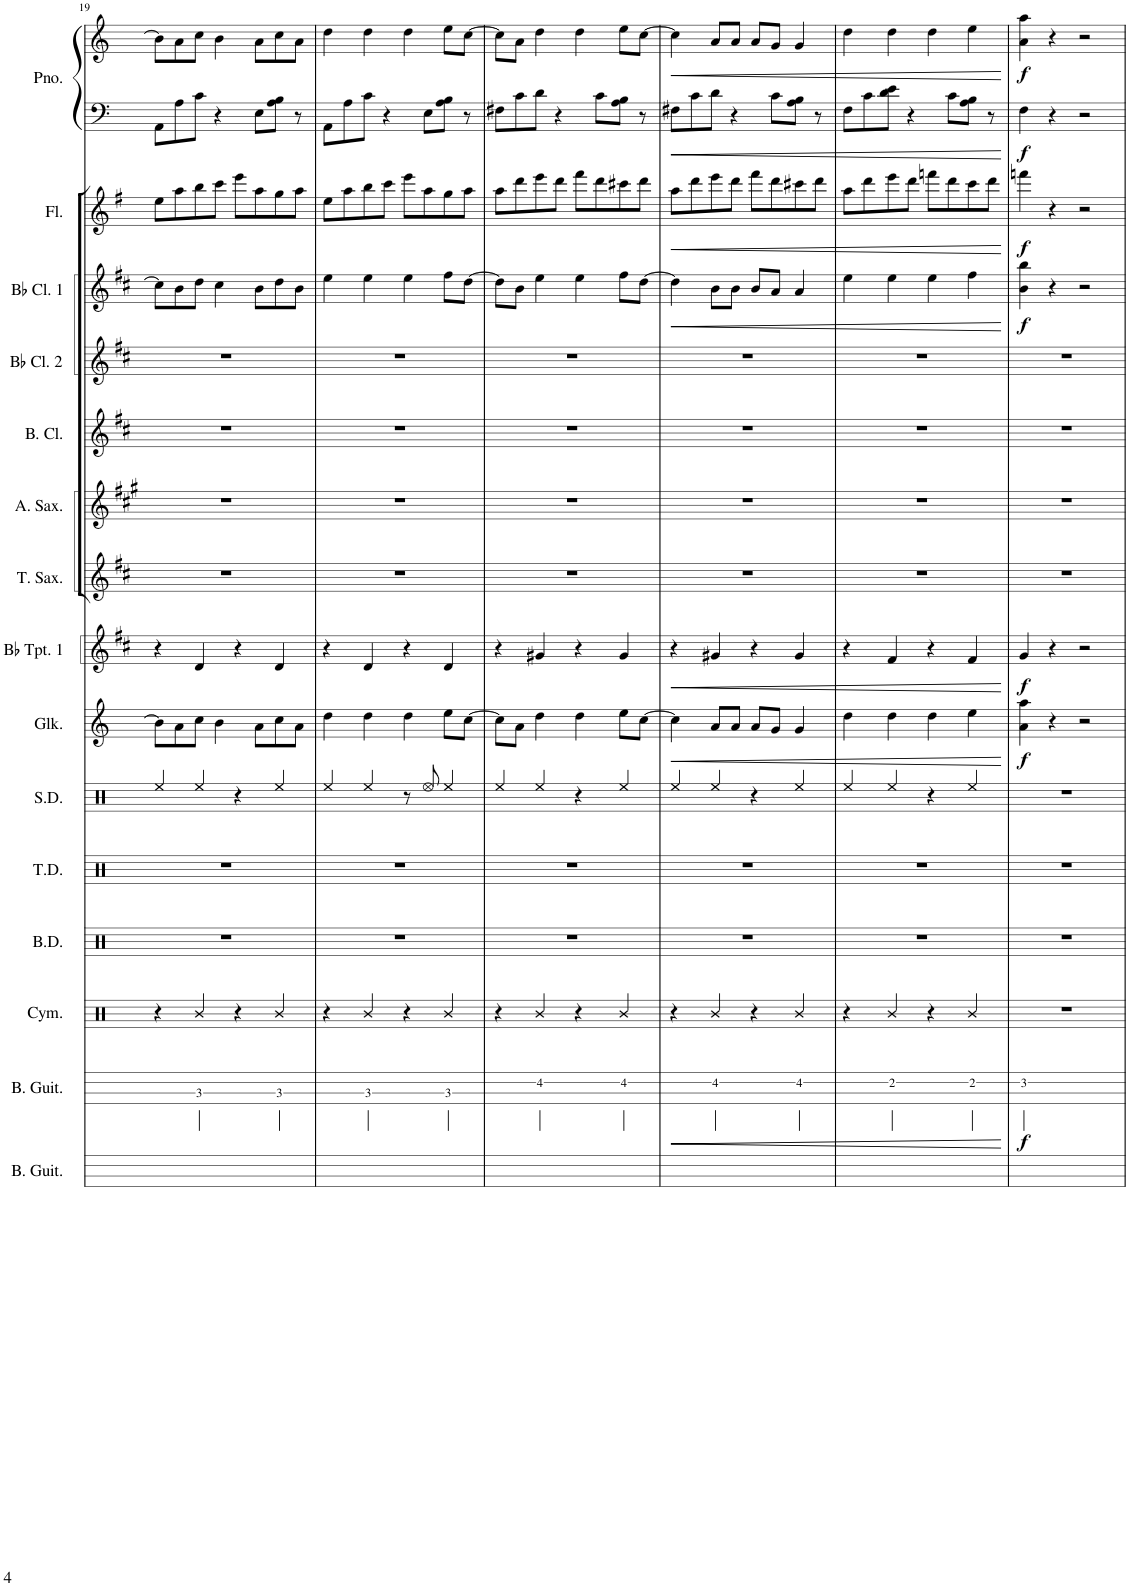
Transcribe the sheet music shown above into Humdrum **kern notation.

**kern	**kern	**dynam	**kern	**kern	**kern	**kern	**kern	**dynam	**kern	**dynam	**kern	**kern	**kern	**kern	**kern	**dynam	**kern	**dynam	**kern	**kern	**dynam
*part15	*part14	*part14	*part13	*part12	*part11	*part10	*part9	*part9	*part8	*part8	*part7	*part6	*part5	*part4	*part3	*part3	*part2	*part2	*part1	*part1	*part1
*staff16	*staff15	*staff15	*staff14	*staff13	*staff12	*staff11	*staff10	*staff10	*staff9	*staff9	*staff8	*staff7	*staff6	*staff5	*staff4	*staff4	*staff3	*staff3	*staff2	*staff1	*staff1/2
*I"Bass Guitar	*I"Bass Guitar	*	*I"Cymbals	*I"Bass Drums	*I"Tenor Drums	*I"Snare Drum	*I"Glockenspiel	*	*I"Bb Trumpet 1	*	*I"Tenor Saxophone	*I"Alto Saxophone	*I"Bass Clarinet	*I"Bb Clarinet 2	*I"Bb Clarinet 1	*	*I"Flute	*	*I"Piano	*	*
*I'B. Guit.	*I'B. Guit.	*	*I'Cym.	*I'B.D.	*I'T.D.	*I'S.D.	*I'Glk.	*	*I'Bb Tpt. 1	*	*I'T. Sax.	*I'A. Sax.	*I'B. Cl.	*I'Bb Cl. 2	*I'Bb Cl. 1	*	*I'Fl.	*	*I'Pno.	*	*
!!LO:PB:g=z
*	*	*	*clefX	*clefX	*clefX	*clefX	*clefG2	*	*clefG2	*	*clefG2	*clefG2	*clefG2	*clefG2	*clefG2	*	*clefG2	*	*clefF4	*clefG2	*
*Trd7c12	*Trd7c12	*	*	*	*	*	*Trd-14c-24	*	*Trd1c2	*	*Trd8c14	*Trd5c9	*Trd8c14	*Trd1c2	*Trd1c2	*	*	*	*	*	*
*k[f#]	*k[f#]	*	*k[]	*k[]	*k[]	*k[]	*k[]	*	*k[f#c#]	*	*k[f#c#]	*k[f#c#g#]	*k[f#c#]	*k[f#c#]	*k[f#c#]	*	*k[f#]	*	*k[]	*k[]	*
*M4/4	*M4/4	*	*M4/4	*M4/4	*M4/4	*M4/4	*M4/4	*	*M4/4	*	*M4/4	*M4/4	*M4/4	*M4/4	*M4/4	*	*M4/4	*	*M4/4	*M4/4	*
=19	=19	=19	=19	=19	=19	=19	=19	=19	=19	=19	=19	=19	=19	=19	=19	=19	=19	=19	=19	=19	=19
1r	4r	.	4r	1r	1r	4Ree/	8b\L]	.	4r	.	1r	1r	1r	1r	8cc#\L]	.	8ee\L	.	8AA\L	8b\L]	.
.	.	.	.	.	.	.	8a\	.	.	.	.	.	.	.	8b\	.	8aa\	.	8A\	8a\	.
.	4C\	.	4R/	.	.	4Ree/	8cc\J	.	4d/	.	.	.	.	.	8dd\J	.	8bb\	.	8c\J	8cc\J	.
.	.	.	.	.	.	.	4b\	.	.	.	.	.	.	.	4cc#\	.	8ccc\J	.	4r	4b\	.
.	4r	.	4r	.	.	4r	.	.	4r	.	.	.	.	.	.	.	8eee\L	.	.	.	.
.	.	.	.	.	.	.	8a\L	.	.	.	.	.	.	.	8b\L	.	8aa\	.	8E\L	8a\L	.
.	4C\	.	4R/	.	.	4Ree/	8cc\	.	4d/	.	.	.	.	.	8dd\	.	8gg\	.	8A\ 8B\J	8cc\	.
.	.	.	.	.	.	.	8a\J	.	.	.	.	.	.	.	8b\J	.	8aa\J	.	8r	8a\J	.
=20	=20	=20	=20	=20	=20	=20	=20	=20	=20	=20	=20	=20	=20	=20	=20	=20	=20	=20	=20	=20	=20
1r	4r	.	4r	1r	1r	4Ree/	4dd\	.	4r	.	1r	1r	1r	1r	4ee\	.	8ee\L	.	8AA\L	4dd\	.
.	.	.	.	.	.	.	.	.	.	.	.	.	.	.	.	.	8aa\	.	8A\	.	.
.	4C\	.	4R/	.	.	4Ree/	4dd\	.	4d/	.	.	.	.	.	4ee\	.	8bb\	.	8c\J	4dd\	.
.	.	.	.	.	.	.	.	.	.	.	.	.	.	.	.	.	8ccc\J	.	4r	.	.
.	4r	.	4r	.	.	8r	4dd\	.	4r	.	.	.	.	.	4ee\	.	8eee\L	.	.	4dd\	.
.	.	.	.	.	.	8Ree/	.	.	.	.	.	.	.	.	.	.	8aa\	.	8E\L	.	.
.	4C\	.	4R/	.	.	4Ree/	8ee\L	.	4d/	.	.	.	.	.	8ff#\L	.	8gg\	.	8A\ 8B\J	8ee\L	.
.	.	.	.	.	.	.	[8cc\J	.	.	.	.	.	.	.	[8dd\J	.	8aa\J	.	8r	[8cc\J	.
=21	=21	=21	=21	=21	=21	=21	=21	=21	=21	=21	=21	=21	=21	=21	=21	=21	=21	=21	=21	=21	=21
1r	4r	.	4r	1r	1r	4Ree/	8cc\L]	.	4r	.	1r	1r	1r	1r	8dd\L]	.	8aa\L	.	8F#X\L	8cc\L]	.
.	.	.	.	.	.	.	8a\J	.	.	.	.	.	.	.	8b\J	.	8ddd\	.	8c\	8a\J	.
.	4F#X\	.	4R/	.	.	4Ree/	4dd\	.	4g#X/	.	.	.	.	.	4ee\	.	8eee\	.	8d\J	4dd\	.
.	.	.	.	.	.	.	.	.	.	.	.	.	.	.	.	.	8ddd\J	.	4r	.	.
.	4r	.	4r	.	.	4r	4dd\	.	4r	.	.	.	.	.	4ee\	.	8fff#\L	.	.	4dd\	.
.	.	.	.	.	.	.	.	.	.	.	.	.	.	.	.	.	8ddd\	.	8c\L	.	.
.	4F#\	.	4R/	.	.	4Ree/	8ee\L	.	4g#/	.	.	.	.	.	8ff#\L	.	8ccc#X\	.	8A\ 8B\J	8ee\L	.
.	.	.	.	.	.	.	[8cc\J	.	.	.	.	.	.	.	[8dd\J	.	8ddd\J	.	8r	[8cc\J	.
=22	=22	=22	=22	=22	=22	=22	=22	=22	=22	=22	=22	=22	=22	=22	=22	=22	=22	=22	=22	=22	=22
!	!	!LO:HP:b	!	!	!	!	!	!LO:HP:b	!	!LO:HP:b	!	!	!	!	!	!LO:HP:b	!	!LO:HP:b	!	!	!LO:HP:b
1r	4r	<	4r	1r	1r	4Ree/	4cc\]	<	4r	<	1r	1r	1r	1r	4dd\]	<	8aa\L	<	8F#X\L	4cc\]	<
.	.	.	.	.	.	.	.	.	.	.	.	.	.	.	.	.	8ddd\	.	8c\	.	.
.	4F#X\	.	4R/	.	.	4Ree/	8a/L	.	4g#X/	.	.	.	.	.	8b\L	.	8eee\	.	8d\J	8a/L	.
.	.	.	.	.	.	.	8a/J	.	.	.	.	.	.	.	8b\J	.	8ddd\J	.	4r	8a/J	.
.	4r	.	4r	.	.	4r	8a/L	.	4r	.	.	.	.	.	8b/L	.	8fff#\L	.	.	8a/L	.
.	.	.	.	.	.	.	8g/J	.	.	.	.	.	.	.	8a/J	.	8ddd\	.	8c\L	8g/J	.
.	4F#\	.	4R/	.	.	4Ree/	4g/	.	4g#/	.	.	.	.	.	4a/	.	8ccc#X\	.	8A\ 8B\J	4g/	.
.	.	.	.	.	.	.	.	.	.	.	.	.	.	.	.	.	8ddd\J	.	8r	.	.
=23	=23	=23	=23	=23	=23	=23	=23	=23	=23	=23	=23	=23	=23	=23	=23	=23	=23	=23	=23	=23	=23
1r	4r	.	4r	1r	1r	4Ree/	4dd\	.	4r	.	1r	1r	1r	1r	4ee\	.	8aa\L	.	8F\L	4dd\	.
.	.	.	.	.	.	.	.	.	.	.	.	.	.	.	.	.	8ddd\	.	8c\	.	.
.	4E\	.	4R/	.	.	4Ree/	4dd\	.	4f#/	.	.	.	.	.	4ee\	.	8eee\	.	8d\ 8e\J	4dd\	.
.	.	.	.	.	.	.	.	.	.	.	.	.	.	.	.	.	8ddd\J	.	4r	.	.
.	4r	.	4r	.	.	4r	4dd\	.	4r	.	.	.	.	.	4ee\	.	8fffn\L	.	.	4dd\	.
.	.	.	.	.	.	.	.	.	.	.	.	.	.	.	.	.	8ddd\	.	8c\L	.	.
.	4E\	.	4R/	.	.	4Ree/	4ee\	.	4f#/	.	.	.	.	.	4ff#\	.	8ccc\	.	8A\ 8B\J	4ee\	.
.	.	.	.	.	.	.	.	.	.	.	.	.	.	.	.	.	8ddd\J	.	8r	.	.
.	.	[	.	.	.	.	.	[	.	[	.	.	.	.	.	[	.	[	.	.	[
=24	=24	=24	=24	=24	=24	=24	=24	=24	=24	=24	=24	=24	=24	=24	=24	=24	=24	=24	=24	=24	=24
!	!	!LO:DY:b	!	!	!	!	!	!LO:DY:b	!	!LO:DY:b	!	!	!	!	!	!LO:DY:b	!	!LO:DY:b	!	!	!LO:DY:b=2
!	!	!	!	!	!	!	!	!	!	!	!	!	!	!	!	!	!	!	!	!	!LO:DY:n=1:b
1r	4F\	f	1r	1r	1r	1r	4a\ 4aa\	f	4g/	f	1r	1r	1r	1r	4b\ 4bb\	f	4fffn\	f	4F\	4a\ 4aa\	f f
.	4r	.	.	.	.	.	4r	.	4r	.	.	.	.	.	4r	.	4r	.	4r	4r	.
.	2r	.	.	.	.	.	2r	.	2r	.	.	.	.	.	2r	.	2r	.	2r	2r	.
=	=	=	=	=	=	=	=	=	=	=	=	=	=	=	=	=	=	=	=	=	=
*-	*-	*-	*-	*-	*-	*-	*-	*-	*-	*-	*-	*-	*-	*-	*-	*-	*-	*-	*-	*-	*-
